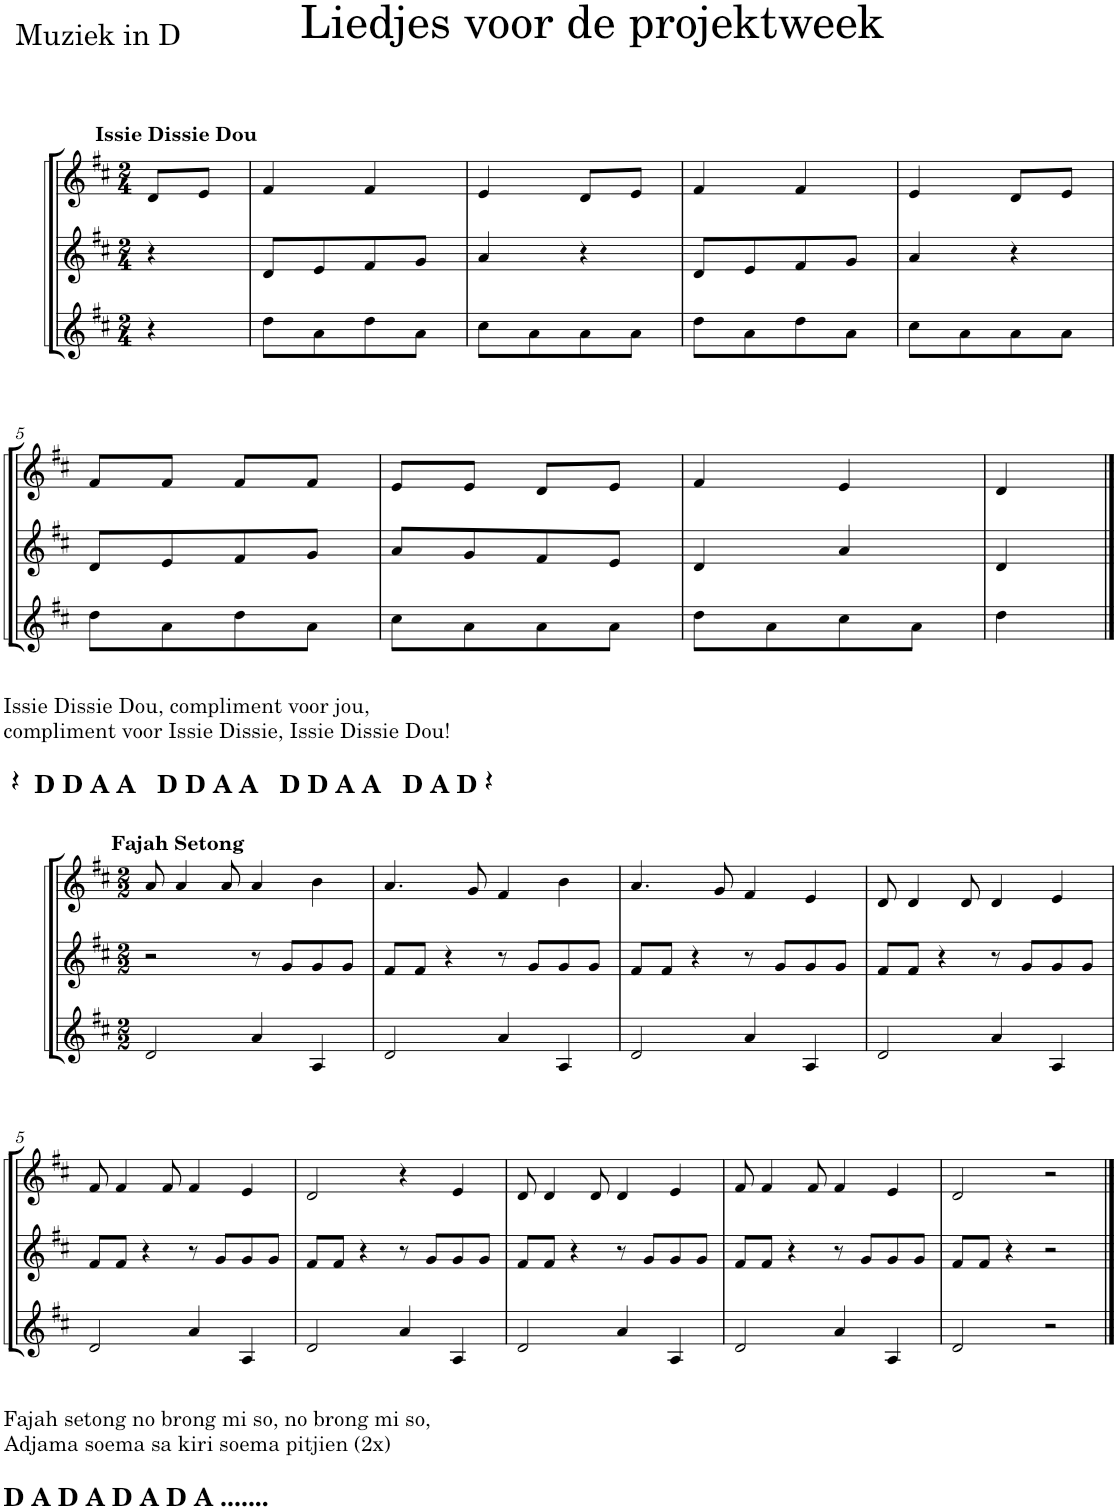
**kern	**kern	**kern
*part3	*part2	*part1
*staff3	*staff2	*staff1
*I"Violin	*I"Violin	*I"Violin
*I'Vln	*I'Vln	*I'Vln
*clefG2	*clefG2	*clefG2
*k[f#c#]	*k[f#c#]	*k[f#c#]
*M2/4	*M2/4	*M2/4
=	=	=
!	!	!LO:TX:a:B:t=Issie Dissie Dou
4r	4r	8d/L
.	.	8e/J
=1	=1	=1
8dd\L	8d/L	4f#/
8a\	8e/	.
8dd\	8f#/	4f#/
8a\J	8g/J	.
=2	=2	=2
8cc#\L	4a/	4e/
8a\	.	.
8a\	4r	8d/L
8a\J	.	8e/J
=3	=3	=3
8dd\L	8d/L	4f#/
8a\	8e/	.
8dd\	8f#/	4f#/
8a\J	8g/J	.
=4	=4	=4
8cc#\L	4a/	4e/
8a\	.	.
8a\	4r	8d/L
8a\J	.	8e/J
!!LO:LB:g=z
=5	=5	=5
8dd\L	8d/L	8f#/L
8a\	8e/	8f#/J
8dd\	8f#/	8f#/L
8a\J	8g/J	8f#/J
=6	=6	=6
8cc#\L	8a/L	8e/L
8a\	8g/	8e/J
8a\	8f#/	8d/L
8a\J	8e/J	8e/J
=7	=7	=7
8dd\L	4d/	4f#/
8a\	.	.
8cc#\	4a/	4e/
8a\J	.	.
=8	=8	=8
4dd\	4d/	4d/
!!LO:LB:g=z
==1	==1	==1
*M2/2	*M2/2	*M2/2
!	!	!LO:TX:a:t=Issie Dissie Dou, compliment voor jou,
!	!	!LO:TX:a:t=compliment voor Issie Dissie, Issie Dissie Dou!
!	!	!LO:TX:a:B:t=𝄽  D D A A   D D A A   D D A A   D A D 𝄽
!	!	!LO:TX:a:B:t=Fajah Setong
2d/	2r	8a/
.	.	4a/
.	.	8a/
4a/	8r	4a/
.	8g/L	.
4A/	8g/	4b\
.	8g/J	.
=2	=2	=2
2d/	8f#/L	4.a/
.	8f#/J	.
.	4r	.
.	.	8g/
4a/	8r	4f#/
.	8g/L	.
4A/	8g/	4b\
.	8g/J	.
=3	=3	=3
2d/	8f#/L	4.a/
.	8f#/J	.
.	4r	.
.	.	8g/
4a/	8r	4f#/
.	8g/L	.
4A/	8g/	4e/
.	8g/J	.
=4	=4	=4
2d/	8f#/L	8d/
.	8f#/J	4d/
.	4r	.
.	.	8d/
4a/	8r	4d/
.	8g/L	.
4A/	8g/	4e/
.	8g/J	.
!!LO:LB:g=z
=5	=5	=5
!LO:TX:b:t=Fajah setong no brong mi so, no brong mi so,	!	!
!LO:TX:b:t=Adjama soema sa kiri soema pitjien (2x)	!	!
!LO:TX:b:B:t=D A D A D A D A .......	!	!
2d/	8f#/L	8f#/
.	8f#/J	4f#/
.	4r	.
.	.	8f#/
4a/	8r	4f#/
.	8g/L	.
4A/	8g/	4e/
.	8g/J	.
=6	=6	=6
2d/	8f#/L	2d/
.	8f#/J	.
.	4r	.
4a/	8r	4r
.	8g/L	.
4A/	8g/	4e/
.	8g/J	.
=7	=7	=7
2d/	8f#/L	8d/
.	8f#/J	4d/
.	4r	.
.	.	8d/
4a/	8r	4d/
.	8g/L	.
4A/	8g/	4e/
.	8g/J	.
=8	=8	=8
2d/	8f#/L	8f#/
.	8f#/J	4f#/
.	4r	.
.	.	8f#/
4a/	8r	4f#/
.	8g/L	.
4A/	8g/	4e/
.	8g/J	.
=9	=9	=9
2d/	8f#/L	2d/
.	8f#/J	.
.	4r	.
2r	2r	2r
==	==	==
*-	*-	*-
